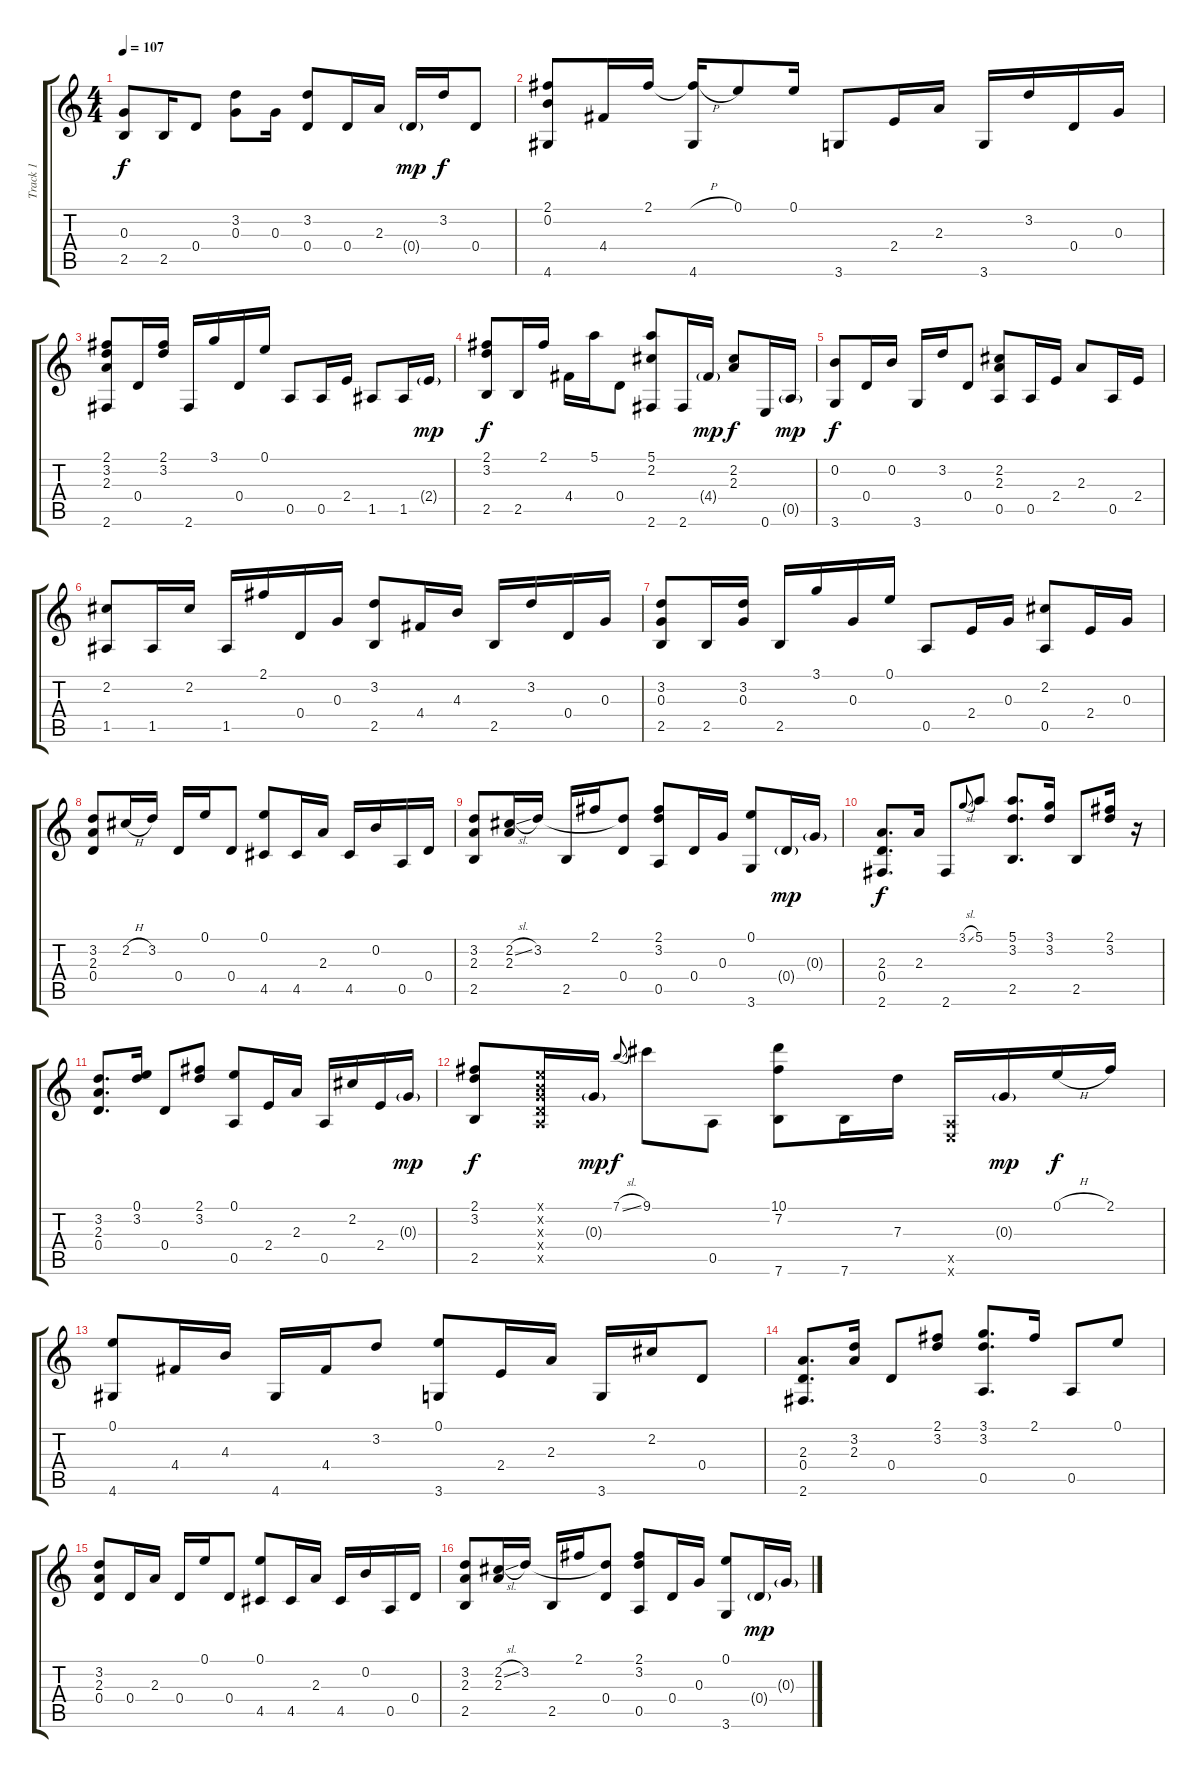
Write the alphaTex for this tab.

\track ("Track 1" "Track 1") {instrument acousticguitarsteel}
\staff {score tabs}
\tuning (E4 B3 G3 D3 A2 E2) {hide}
\ts (4 4)
\tempo 107
\clef g2
\ks c
(0.3 2.5).8{dy f} 2.5.16 0.4.8 (3.2 0.3).8 0.3.16 (3.2 0.4).8 0.4.16 2.3.16 0.4{g}.16{dy mp} 3.2.16{dy f} 0.4.8 |
(2.1 0.2 4.6).8 4.4.16 2.1.16 (2.1{h t} 4.6).16 0.1.8 0.1.16 3.6.8 2.4.16 2.3.16 3.6.16 3.2.16 0.4.16 0.3.16 |
(2.1 3.2 2.3 2.6).8 0.4.16 (2.1 3.2).16 2.6.16 3.1.16 0.4.16 0.1.16 0.5.8 0.5.16 2.4.16 1.5.8 1.5.16 2.4{g}.16{dy mp} |
(2.1 3.2 2.5).8{dy f} 2.5.16 2.1.16 4.4.16 5.1.16 0.4.8 (5.1 2.2 2.6).8 2.6.16 4.4{g}.16{dy mp} (2.2 2.3).8{dy f} 0.6.16 0.5{g}.16{dy mp} |
(0.2 3.6).8{dy f} 0.4.16 0.2.16 3.6.16 3.2.16 0.4.8 (2.2 2.3 0.5).8 0.5.16 2.4.16 2.3.8 0.5.16 2.4.16 |
(2.2 1.5).8 1.5.16 2.2.16 1.5.16 2.1.16 0.4.16 0.3.16 (3.2 2.5).8 4.4.16 4.3.16 2.5.16 3.2.16 0.4.16 0.3.16 |
(3.2 0.3 2.5).8 2.5.16 (3.2 0.3).16 2.5.16 3.1.16 0.3.16 0.1.16 0.5.8 2.4.16 0.3.16 (2.2 0.5).8 2.4.16 0.3.16 |
(3.2 2.3 0.4).8 2.2{h}.16 3.2.16 0.4.16 0.1.16 0.4.8 (0.1 4.5).8 4.5.16 2.3.16 4.5.16 0.2.16 0.5.16 0.4.16 |
(3.2 2.3 2.5).8 (2.2{sl} 2.3).16 3.2.16 2.5.16 2.1.16 (3.2{t} 0.4).8 (2.1 3.2 0.5).8 0.4.16 0.3.16 (0.1 3.6).8 0.4{g}.16{dy mp} 0.3{g}.16 |
(2.3 0.4 2.6).8{d dy f} 2.3.16 2.6.8 3.1{sl}.8{gr onbeat} 5.1.8 (5.1 3.2 2.5).8{d} (3.1 3.2).16 2.5.8 (2.1 3.2).16 r.16 |
(3.2 2.3 0.4).8{d} (0.1 3.2).16 0.4.8 (2.1 3.2).8 (0.1 0.5).8 2.4.16 2.3.16 0.5.16 2.2.16 2.4.16 0.3{g}.16{dy mp} |
(2.1 3.2 2.5).8{dy f} (0.1{x} 0.2{x} 0.3{x} 0.4{x} 0.5{x}).16 0.3{g}.16{dy mp} 7.1{sl}.8{gr onbeat dy f} 9.1.8 0.5.8 (10.1 7.2 7.6).8 7.6.16 7.3.16 (0.5{x} 0.6{x}).16 0.3{g}.16{dy mp} 0.1{h}.16{dy f} 2.1.16 |
(0.1 4.6).8 4.4.16 4.3.16 4.6.16 4.4.16 3.2.8 (0.1 3.6).8 2.4.16 2.3.16 3.6.16 2.2.16 0.4.8 |
(2.3 0.4 2.6).8{d} (3.2 2.3).16 0.4.8 (2.1 3.2).8 (3.1 3.2 0.5).8{d} 2.1.16 0.5.8 0.1.8 |
(3.2 2.3 0.4).8 0.4.16 2.3.16 0.4.16 0.1.16 0.4.8 (0.1 4.5).8 4.5.16 2.3.16 4.5.16 0.2.16 0.5.16 0.4.16 |
(3.2 2.3 2.5).8 (2.2{sl} 2.3).16 3.2.16 2.5.16 2.1.16 (3.2{t} 0.4).8 (2.1 3.2 0.5).8 0.4.16 0.3.16 (0.1 3.6).8 0.4{g}.16{dy mp} 0.3{g}.16
